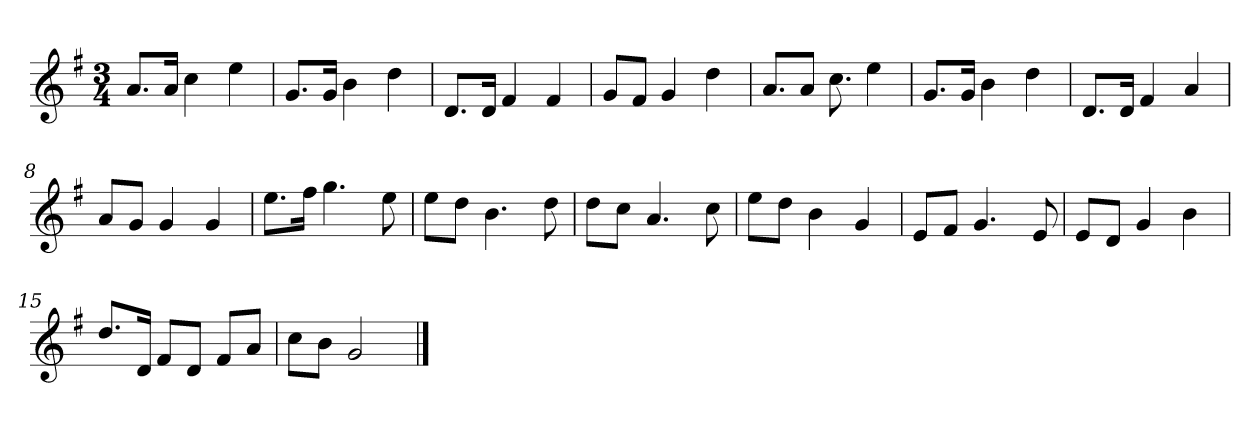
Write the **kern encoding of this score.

**kern
*part1
*staff1
*clefG2
*k[f#]
*G:
*M3/4
=
8.a/L
16a/Jk
4cc
4ee
=2
8.g/L
16g/Jk
4b
4dd
=3
8.d/L
16d/Jk
4f#
4f#
=4
8g/L
8f#/J
4g
4dd
=5y
8.a/L
8a/J
8.cc
4ee
=6
8.g/L
16g/Jk
4b
4dd
=7
8.d/L
16d/Jk
4f#
4a
=8
8a/L
8g/J
4g
4g
=9y
8.ee\L
16ff#\Jk
4.gg
8ee
=10
8ee\L
8dd\J
4.b
8dd
=11
8dd\L
8cc\J
4.a
8cc
=12
8ee\L
8dd\J
4b
4g
=13y
8e/L
8f#/J
4.g
8e
=14
8e/L
8d/J
4g
4b
=15
8.dd/L
16d/Jk
8f#/L
8d/J
8f#/L
8a/J
=16
8cc\L
8b\J
2g
==
*-
